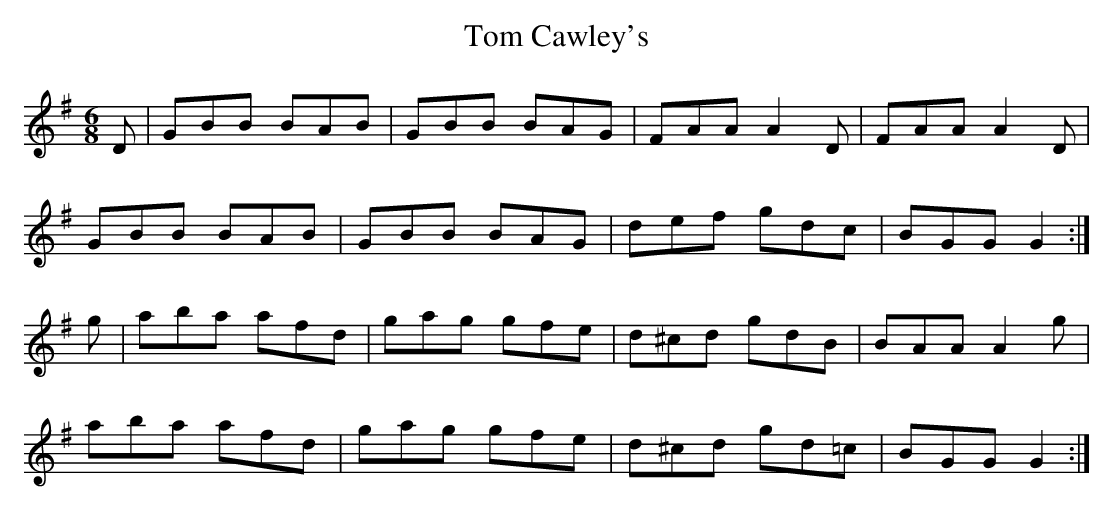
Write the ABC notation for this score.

X:1
T: Tom Cawley's
M: 6/8
L: 1/8
K: G
D | GBB BAB | GBB BAG | FAA A2 D | FAA A2 D |
GBB BAB | GBB BAG | def gdc | BGG G2 :|
g | aba  afd | gag gfe | d^cd gdB | BAA A2 g |
aba afd | gag gfe | d^cd gd=c | BGG G2 :|
